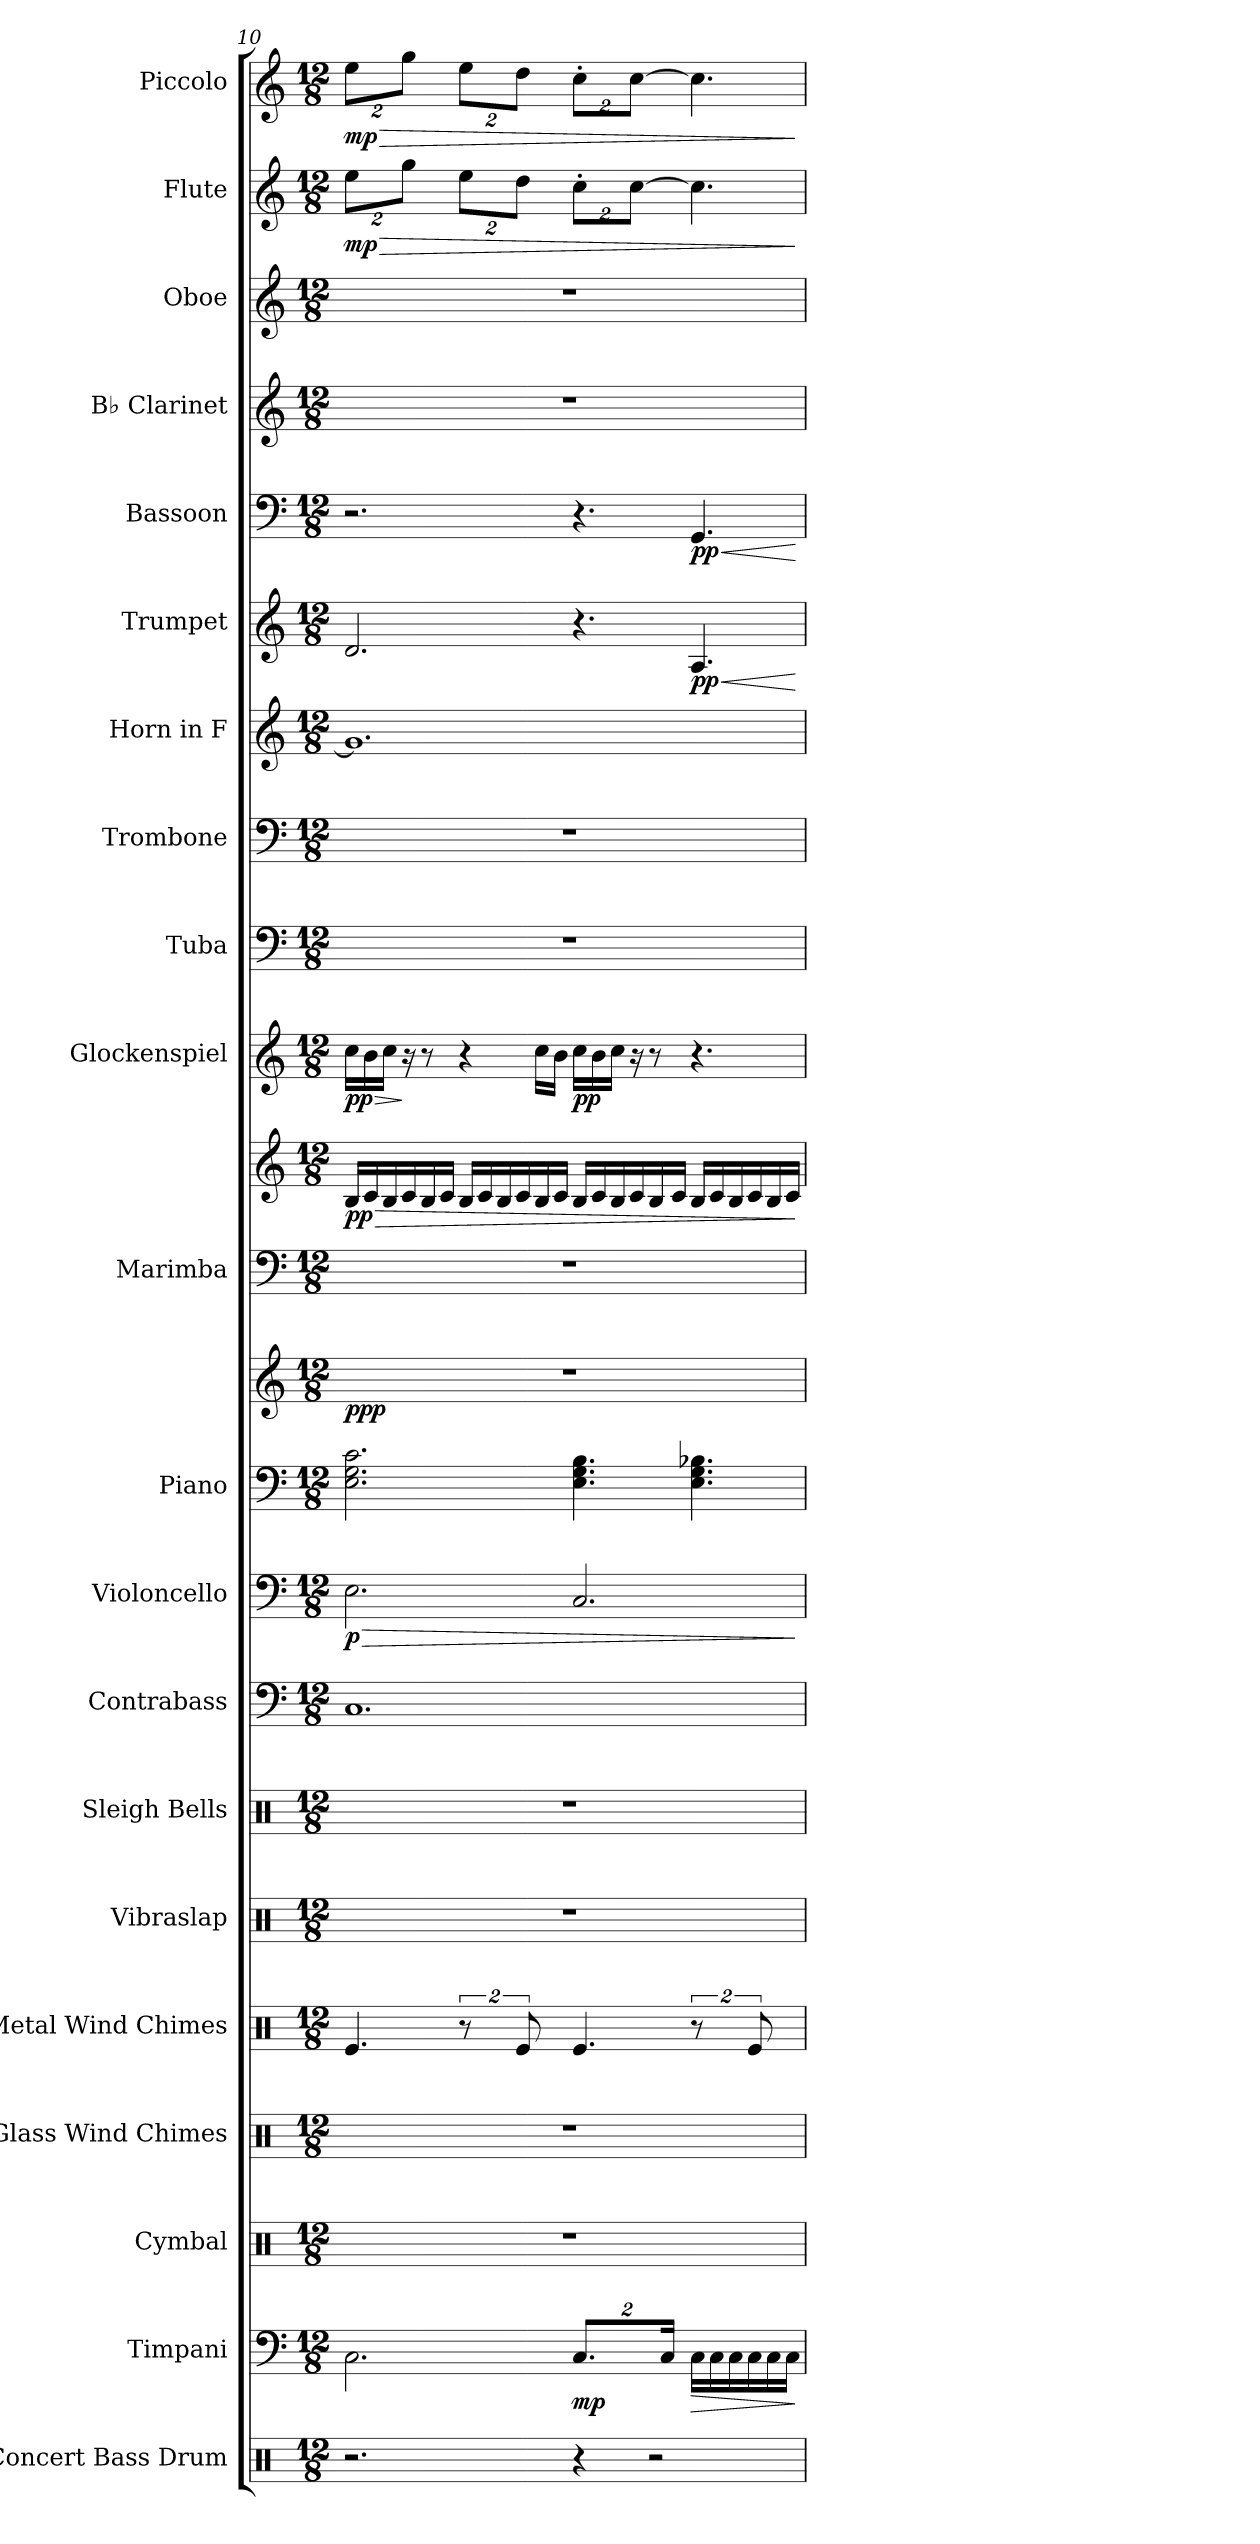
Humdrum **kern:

**kern	**kern	**dynam	**kern	**kern	**kern	**kern	**kern	**kern	**kern	**dynam	**kern	**kern	**dynam	**kern	**kern	**dynam	**kern	**dynam	**kern	**kern	**kern	**kern	**dynam	**kern	**dynam	**kern	**kern	**kern	**dynam	**kern	**dynam
*part21	*part20	*part20	*part19	*part18	*part17	*part16	*part15	*part14	*part13	*part13	*part12	*part12	*part12	*part11	*part11	*part11	*part10	*part10	*part9	*part8	*part7	*part6	*part6	*part5	*part5	*part4	*part3	*part2	*part2	*part1	*part1
*staff23	*staff22	*staff22	*staff21	*staff20	*staff19	*staff18	*staff17	*staff16	*staff15	*staff15	*staff14	*staff13	*staff13/14	*staff12	*staff11	*staff11/12	*staff10	*staff10	*staff9	*staff8	*staff7	*staff6	*staff6	*staff5	*staff5	*staff4	*staff3	*staff2	*staff2	*staff1	*staff1
*I"Concert Bass Drum	*I"Timpani	*	*I"Cymbal	*I"Glass Wind Chimes	*I"Metal Wind Chimes	*I"Vibraslap	*I"Sleigh Bells	*I"Contrabass	*I"Violoncello	*	*I"Piano	*	*	*I"Marimba	*	*	*I"Glockenspiel	*	*I"Tuba	*I"Trombone	*I"Horn in F	*I"Trumpet	*	*I"Bassoon	*	*I"B♭ Clarinet	*I"Oboe	*I"Flute	*	*I"Piccolo	*
*I'Con. BD	*I'Timp.	*	*I'Cym.	*I'Gl. Wn Ch.	*I'Met. Wn Ch.	*I'Vibslp.	*I'Sle. Be.	*I'Cb.	*I'Vc.	*	*I'Pno.	*	*	*I'Mrm.	*	*	*I'Glock.	*	*I'Tba.	*I'Tbn.	*	*I'Tpt.	*	*I'Bsn.	*	*I'B♭ Cl.	*I'Ob.	*I'Fl.	*	*I'Picc.	*
!!LO:PB:g=z
*clefX	*clefF4	*	*clefX	*clefX	*clefX	*clefX	*clefX	*clefF4	*clefF4	*	*clefF4	*clefG2	*	*clefF4	*clefG2	*	*clefG2	*	*clefF4	*clefF4	*clefG2	*clefG2	*	*clefF4	*	*clefG2	*clefG2	*clefG2	*	*clefG2	*
*	*	*	*	*	*	*	*	*ITrd7c12	*	*	*	*	*	*	*	*	*ITrd-14c-24	*	*	*	*ITrd4c7	*ITrd1c2	*	*	*	*ITrd1c2	*	*	*	*ITrd-7c-12	*
*k[]	*k[]	*	*k[]	*k[]	*k[]	*k[]	*k[]	*k[]	*k[]	*	*k[]	*k[]	*	*k[]	*k[]	*	*k[]	*	*k[]	*k[]	*k[b-]	*k[b-e-]	*	*k[]	*	*k[b-e-]	*k[]	*k[]	*	*k[]	*
*M12/8	*M12/8	*	*M12/8	*M12/8	*M12/8	*M12/8	*M12/8	*M12/8	*M12/8	*	*M12/8	*M12/8	*	*M12/8	*M12/8	*	*M12/8	*	*M12/8	*M12/8	*M12/8	*M12/8	*	*M12/8	*	*M12/8	*M12/8	*M12/8	*	*M12/8	*
=10	=10	=10	=10	=10	=10	=10	=10	=10	=10	=10	=10	=10	=10	=10	=10	=10	=10	=10	=10	=10	=10	=10	=10	=10	=10	=10	=10	=10	=10	=10	=10
!	!	!	!	!	!	!	!	!	!	!LO:HP:b	!	!	!	!	!	!LO:HP:b	!	!LO:HP:b	!	!	!	!	!	!	!	!	!	!	!	!	!
*	*	*	*	*	*	*	*	*	*	*	*	*	*	*	*	*	*	*	*	*	*	*	*	*	*	*	*	*Xbrackettup	*	*	*
!	!	!	!	!	!	!	!	!	!	!	!	!	!	!	!	!	!	!	!	!	!	!	!	!	!	!	!	!	!LO:HP:b	!	!
*	*	*	*	*	*	*	*	*	*	*	*	*	*	*	*	*	*	*	*	*	*	*	*	*	*	*	*	*	*	*Xbrackettup	*
!	!	!	!	!	!	!	!	!	!	!LO:DY:n=1:b	!	!	!LO:DY:b	!	!	!LO:DY:n=1:b	!	!LO:DY:n=1:b	!	!	!	!	!	!	!	!	!	!	!LO:DY:n=1:b	!	!LO:HP:b
!	!	!	!	!	!	!	!	!	!	!	!	!	!	!	!	!	!	!	!	!	!	!	!	!	!	!	!	!	!	!	!LO:DY:n=1:b
2.r	2.C\	.	1.r	1.r	4.Re/	1.r	1.r	1.CC	2.E\	> p	2.E\ 2.G\ 2.c\	1.r	ppp	1.r	16B/LL	> pp	16cccc\LL	> pp	1.r	1.r	1.c]	2.c/	.	2.r	.	1.r	1.r	16%3ee\L	> mp	16%3eee\L	> mp
.	.	.	.	.	.	.	.	.	.	.	.	.	.	.	16c/	.	16bbb\	.	.	.	.	.	.	.	.	.	.	.	.	.	.
.	.	.	.	.	.	.	.	.	.	.	.	.	.	.	16B/	.	16cccc\JJ	.	.	.	.	.	.	.	.	.	.	.	.	.	.
.	.	.	.	.	.	.	.	.	.	.	.	.	.	.	16c/	.	16r	]	.	.	.	.	.	.	.	.	.	16%3gg\J	.	16%3ggg\J	.
.	.	.	.	.	.	.	.	.	.	.	.	.	.	.	16B/	.	8r	.	.	.	.	.	.	.	.	.	.	.	.	.	.
.	.	.	.	.	.	.	.	.	.	.	.	.	.	.	16c/JJ	.	.	.	.	.	.	.	.	.	.	.	.	.	.	.	.
.	.	.	.	.	16%3r	.	.	.	.	.	.	.	.	.	16B/LL	.	4r	.	.	.	.	.	.	.	.	.	.	16%3ee\L	.	16%3eee\L	.
.	.	.	.	.	.	.	.	.	.	.	.	.	.	.	16c/	.	.	.	.	.	.	.	.	.	.	.	.	.	.	.	.
.	.	.	.	.	.	.	.	.	.	.	.	.	.	.	16B/	.	.	.	.	.	.	.	.	.	.	.	.	.	.	.	.
.	.	.	.	.	16%3Re/	.	.	.	.	.	.	.	.	.	16c/	.	.	.	.	.	.	.	.	.	.	.	.	16%3dd\J	.	16%3ddd\J	.
.	.	.	.	.	.	.	.	.	.	.	.	.	.	.	16B/	.	16cccc\LL	.	.	.	.	.	.	.	.	.	.	.	.	.	.
.	.	.	.	.	.	.	.	.	.	.	.	.	.	.	16c/JJ	.	16bbb\JJ	.	.	.	.	.	.	.	.	.	.	.	.	.	.
*	*Xbrackettup	*	*	*	*	*	*	*	*	*	*	*	*	*	*	*	*	*	*	*	*	*	*	*	*	*	*	*	*	*	*
!	!	!LO:DY:b	!	!	!	!	!	!	!	!	!	!	!	!	!	!	!	!LO:DY:n=2:b	!	!	!	!	!	!	!	!	!	!	!	!	!
4r	16%3.C/L	mp	.	.	4.Re/	.	.	.	2.C/	.	4.E\ 4.G\ 4.B\	.	.	.	16B/LL	.	16cccc\LL	pp	.	.	.	4.r	.	4.r	.	.	.	16%3cc'\L	.	16%3ccc'\L	.
.	.	.	.	.	.	.	.	.	.	.	.	.	.	.	16c/	.	16bbb\	.	.	.	.	.	.	.	.	.	.	.	.	.	.
.	.	.	.	.	.	.	.	.	.	.	.	.	.	.	16B/	.	16cccc\JJ	.	.	.	.	.	.	.	.	.	.	.	.	.	.
.	.	.	.	.	.	.	.	.	.	.	.	.	.	.	16c/	.	16r	.	.	.	.	.	.	.	.	.	.	[16%3cc\J	.	[16%3ccc\J	.
2r	.	.	.	.	.	.	.	.	.	.	.	.	.	.	16B/	.	8r	.	.	.	.	.	.	.	.	.	.	.	.	.	.
.	32%3C/Jk	.	.	.	.	.	.	.	.	.	.	.	.	.	.	.	.	.	.	.	.	.	.	.	.	.	.	.	.	.	.
.	.	.	.	.	.	.	.	.	.	.	.	.	.	.	16c/JJ	.	.	.	.	.	.	.	.	.	.	.	.	.	.	.	.
!	!	!LO:HP:b	!	!	!	!	!	!	!	!	!	!	!	!	!	!	!	!	!	!	!	!	!LO:HP:b	!	!LO:HP:b	!	!	!	!	!	!
!	!	!	!	!	!	!	!	!	!	!	!	!	!	!	!	!	!	!	!	!	!	!	!LO:DY:n=1:b	!	!LO:DY:n=1:b	!	!	!	!	!	!
.	16C\LL	>	.	.	16%3r	.	.	.	.	.	4.E\ 4.G\ 4.B-X\	.	.	.	16B/LL	.	4.r	.	.	.	.	4.G/	< pp	4.GG/	< pp	.	.	4.cc\]	.	4.ccc\]	.
.	16C\	.	.	.	.	.	.	.	.	.	.	.	.	.	16c/	.	.	.	.	.	.	.	.	.	.	.	.	.	.	.	.
.	16C\	.	.	.	.	.	.	.	.	.	.	.	.	.	16B/	.	.	.	.	.	.	.	.	.	.	.	.	.	.	.	.
.	16C\	.	.	.	16%3Re/	.	.	.	.	.	.	.	.	.	16c/	.	.	.	.	.	.	.	.	.	.	.	.	.	.	.	.
.	16C\	.	.	.	.	.	.	.	.	.	.	.	.	.	16B/	.	.	.	.	.	.	.	.	.	.	.	.	.	.	.	.
.	16C\JJ	.	.	.	.	.	.	.	.	.	.	.	.	.	16c/JJ	.	.	.	.	.	.	.	.	.	.	.	.	.	.	.	.
.	.	]	.	.	.	.	.	.	.	]	.	.	.	.	.	]	.	.	.	.	.	.	[	.	[	.	.	.	]	.	]
=	=	=	=	=	=	=	=	=	=	=	=	=	=	=	=	=	=	=	=	=	=	=	=	=	=	=	=	=	=	=	=
*-	*-	*-	*-	*-	*-	*-	*-	*-	*-	*-	*-	*-	*-	*-	*-	*-	*-	*-	*-	*-	*-	*-	*-	*-	*-	*-	*-	*-	*-	*-	*-
